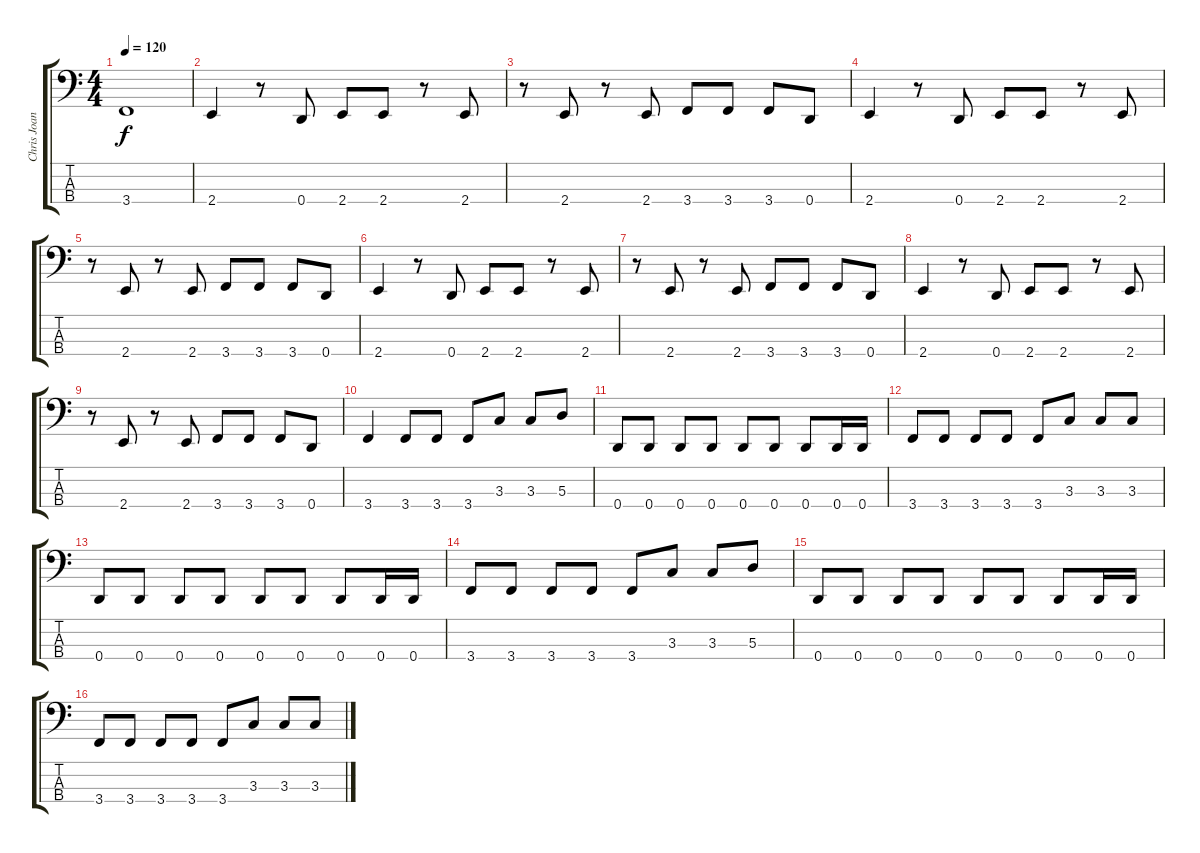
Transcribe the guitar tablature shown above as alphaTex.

\track ("Chris Joannou" "Chris Joan") {instrument electricbasspick}
\staff {score tabs}
\tuning (G2 D2 A1 D1) {hide}
\ts (4 4)
\tempo 120
\clef f4
\ks c
3.4{t}.1{dy f} |
2.4.4 r.8 0.4.8 2.4.8 2.4.8 r.8 2.4.8 |
r.8 2.4.8 r.8 2.4.8 3.4.8 3.4.8 3.4.8 0.4.8 |
2.4.4 r.8 0.4.8 2.4.8 2.4.8 r.8 2.4.8 |
r.8 2.4.8 r.8 2.4.8 3.4.8 3.4.8 3.4.8 0.4.8 |
2.4.4 r.8 0.4.8 2.4.8 2.4.8 r.8 2.4.8 |
r.8 2.4.8 r.8 2.4.8 3.4.8 3.4.8 3.4.8 0.4.8 |
2.4.4 r.8 0.4.8 2.4.8 2.4.8 r.8 2.4.8 |
r.8 2.4.8 r.8 2.4.8 3.4.8 3.4.8 3.4.8 0.4.8 |
3.4.4 3.4.8 3.4.8 3.4.8 3.3.8 3.3.8 5.3.8 |
0.4.8 0.4.8 0.4.8 0.4.8 0.4.8 0.4.8 0.4.8 0.4.16 0.4.16 |
3.4.8 3.4.8 3.4.8 3.4.8 3.4.8 3.3.8 3.3.8 3.3.8 |
0.4.8 0.4.8 0.4.8 0.4.8 0.4.8 0.4.8 0.4.8 0.4.16 0.4.16 |
3.4.8 3.4.8 3.4.8 3.4.8 3.4.8 3.3.8 3.3.8 5.3.8 |
0.4.8 0.4.8 0.4.8 0.4.8 0.4.8 0.4.8 0.4.8 0.4.16 0.4.16 |
3.4.8 3.4.8 3.4.8 3.4.8 3.4.8 3.3.8 3.3.8 3.3.8
